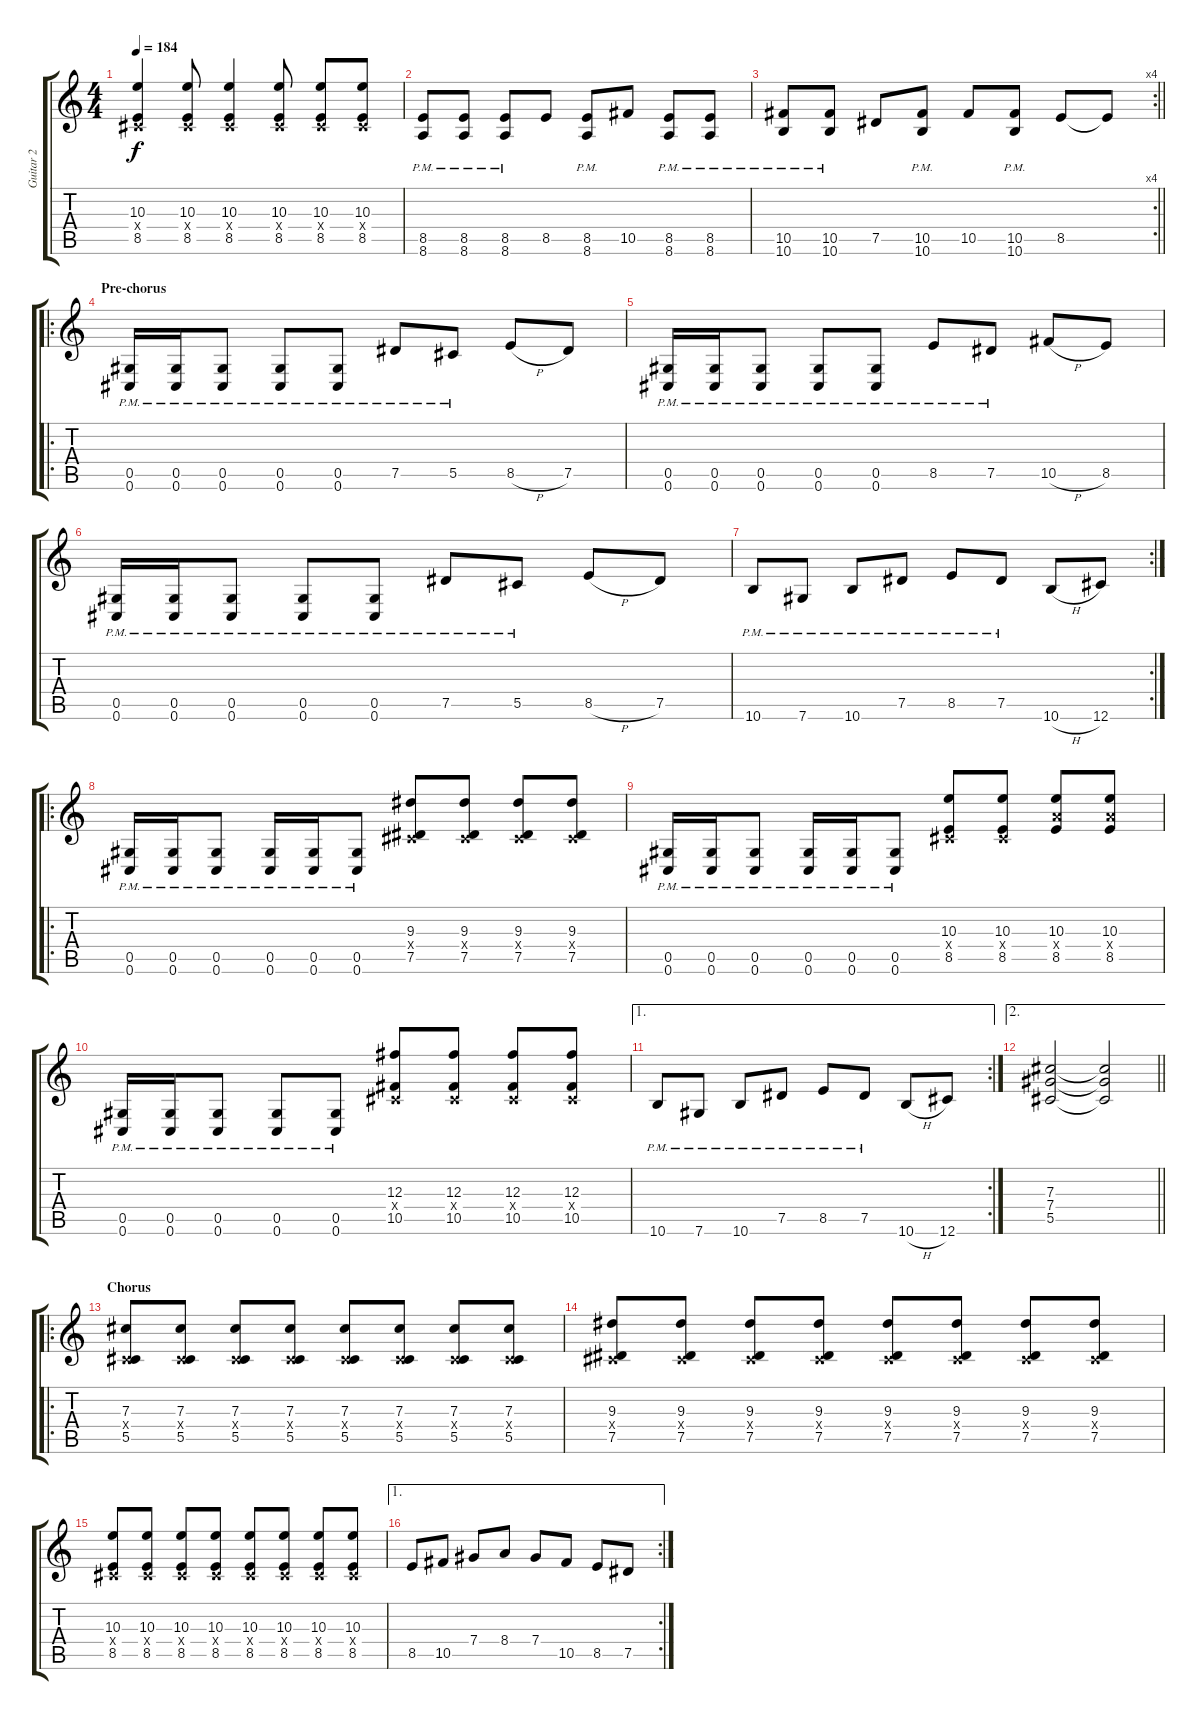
\track ("Guitar 2" "Guitar 2") {instrument distortionguitar}
\staff {score tabs}
\tuning (Eb4 Bb3 Gb3 Db3 Ab2 Db2) {hide}
\ts (4 4)
\tempo 184
\clef g2
\ks c
(10.3 0.4{x} 8.5).4{dy f} (10.3 0.4{x} 8.5).8 (10.3 0.4{x} 8.5).4 (10.3 0.4{x} 8.5).8 (10.3 0.4{x} 8.5).8 (10.3 0.4{x} 8.5).8 |
(8.5{pm} 8.6{pm}).8 (8.5{pm} 8.6{pm}).8 (8.5{pm} 8.6{pm}).8 8.5.8 (8.5{pm} 8.6{pm}).8 10.5.8 (8.5{pm} 8.6{pm}).8 (8.5{pm} 8.6{pm}).8 |
\rc 4
\barLineRight lightlight
(10.5{pm} 10.6{pm}).8 (10.5{pm} 10.6{pm}).8 7.5.8 (10.5{pm} 10.6{pm}).8 10.5.8 (10.5{pm} 10.6{pm}).8 8.5.8 8.5{t}.8 |
\ro
\section ("" "Pre-chorus")
(0.5{pm} 0.6{pm}).16 (0.5{pm} 0.6{pm}).16 (0.5{pm} 0.6{pm}).8 (0.5{pm} 0.6{pm}).8 (0.5{pm} 0.6{pm}).8 7.5{pm}.8 5.5{pm}.8 8.5{h}.8 7.5.8 |
(0.5{pm} 0.6{pm}).16 (0.5{pm} 0.6{pm}).16 (0.5{pm} 0.6{pm}).8 (0.5{pm} 0.6{pm}).8 (0.5{pm} 0.6{pm}).8 8.5{pm}.8 7.5{pm}.8 10.5{h}.8 8.5.8 |
(0.5{pm} 0.6{pm}).16 (0.5{pm} 0.6{pm}).16 (0.5{pm} 0.6{pm}).8 (0.5{pm} 0.6{pm}).8 (0.5{pm} 0.6{pm}).8 7.5{pm}.8 5.5{pm}.8 8.5{h}.8 7.5.8 |
\rc 2
10.6{pm}.8 7.6{pm}.8 10.6{pm}.8 7.5{pm}.8 8.5{pm}.8 7.5{pm}.8 10.6{h}.8 12.6.8 |
\ro
(0.5{pm} 0.6{pm}).16 (0.5{pm} 0.6{pm}).16 (0.5{pm} 0.6{pm}).8 (0.5{pm} 0.6{pm}).16 (0.5{pm} 0.6{pm}).16 (0.5{pm} 0.6{pm}).8 (9.3 0.4{x} 7.5).8 (9.3 0.4{x} 7.5).8 (9.3 0.4{x} 7.5).8 (9.3 0.4{x} 7.5).8 |
(0.5{pm} 0.6{pm}).16 (0.5{pm} 0.6{pm}).16 (0.5{pm} 0.6{pm}).8 (0.5{pm} 0.6{pm}).16 (0.5{pm} 0.6{pm}).16 (0.5{pm} 0.6{pm}).8 (10.3 0.4{x} 8.5).8 (10.3 0.4{x} 8.5).8 (10.3 8.4{x} 8.5).8 (10.3 8.4{x} 8.5).8 |
(0.5{pm} 0.6{pm}).16 (0.5{pm} 0.6{pm}).16 (0.5{pm} 0.6{pm}).8 (0.5{pm} 0.6{pm}).8 (0.5{pm} 0.6{pm}).8 (12.3 0.4{x} 10.5).8 (12.3 0.4{x} 10.5).8 (12.3 0.4{x} 10.5).8 (12.3 0.4{x} 10.5).8 |
\ae 1
\rc 2
10.6{pm}.8 7.6{pm}.8 10.6{pm}.8 7.5{pm}.8 8.5{pm}.8 7.5{pm}.8 10.6{h}.8 12.6.8 |
\ae 2
\barLineRight lightlight
(7.3 7.4 5.5).2 (7.3{t} 7.4{t} 5.5{t}).2 |
\ro
\section ("" "Chorus")
(7.3 0.4{x} 5.5).8 (7.3 0.4{x} 5.5).8 (7.3 0.4{x} 5.5).8 (7.3 0.4{x} 5.5).8 (7.3 0.4{x} 5.5).8 (7.3 0.4{x} 5.5).8 (7.3 0.4{x} 5.5).8 (7.3 0.4{x} 5.5).8 |
(9.3 0.4{x} 7.5).8 (9.3 0.4{x} 7.5).8 (9.3 0.4{x} 7.5).8 (9.3 0.4{x} 7.5).8 (9.3 0.4{x} 7.5).8 (9.3 0.4{x} 7.5).8 (9.3 0.4{x} 7.5).8 (9.3 0.4{x} 7.5).8 |
(10.3 0.4{x} 8.5).8 (10.3 0.4{x} 8.5).8 (10.3 0.4{x} 8.5).8 (10.3 0.4{x} 8.5).8 (10.3 0.4{x} 8.5).8 (10.3 0.4{x} 8.5).8 (10.3 0.4{x} 8.5).8 (10.3 0.4{x} 8.5).8 |
\ae 1
\rc 2
8.5.8 10.5.8 7.4.8 8.4.8 7.4.8 10.5.8 8.5.8 7.5.8
